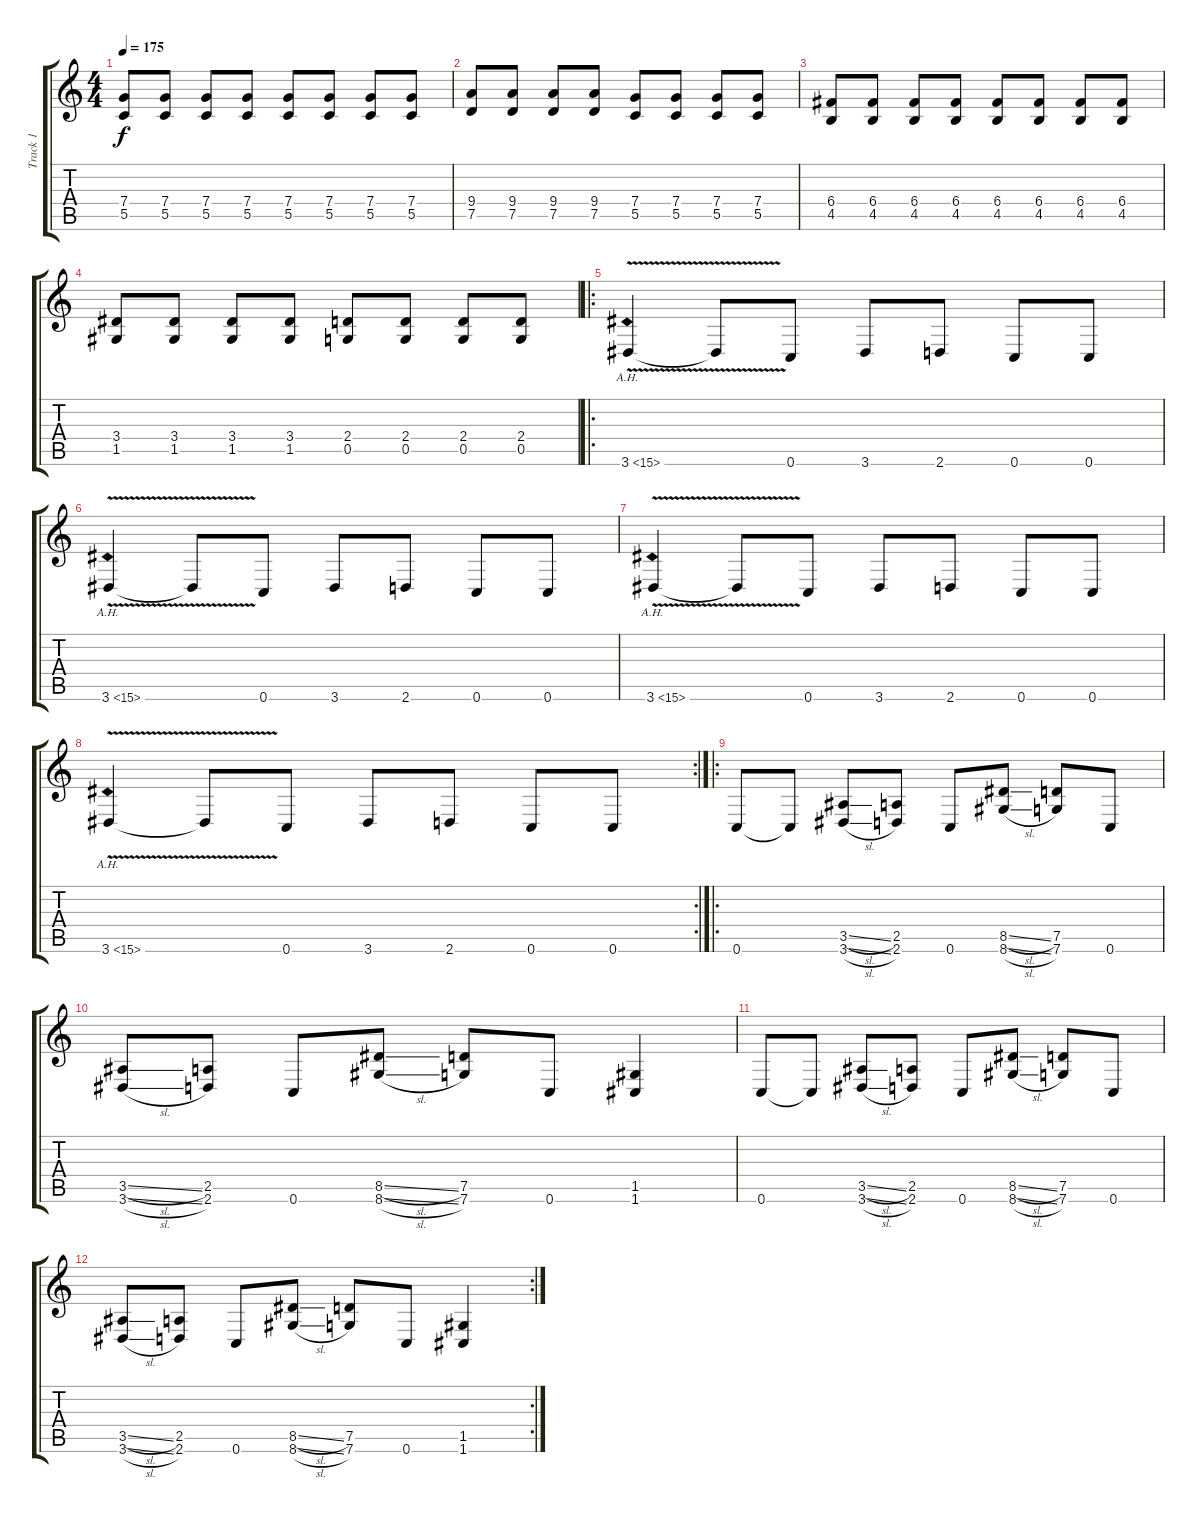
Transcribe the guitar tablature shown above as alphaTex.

\track ("Track 1" "Track 1") {instrument distortionguitar}
\staff {score tabs}
\tuning (D4 A3 F3 C3 G2 C2) {hide}
\ts (4 4)
\tempo 175
\clef g2
\ks c
(7.4 5.5).8{dy f} (7.4 5.5).8 (7.4 5.5).8 (7.4 5.5).8 (7.4 5.5).8 (7.4 5.5).8 (7.4 5.5).8 (7.4 5.5).8 |
(9.4 7.5).8 (9.4 7.5).8 (9.4 7.5).8 (9.4 7.5).8 (7.4 5.5).8 (7.4 5.5).8 (7.4 5.5).8 (7.4 5.5).8 |
(6.4 4.5).8 (6.4 4.5).8 (6.4 4.5).8 (6.4 4.5).8 (6.4 4.5).8 (6.4 4.5).8 (6.4 4.5).8 (6.4 4.5).8 |
(3.4 1.5).8 (3.4 1.5).8 (3.4 1.5).8 (3.4 1.5).8 (2.4 0.5).8 (2.4 0.5).8 (2.4 0.5).8 (2.4 0.5).8 |
\ro
3.6{ah 12 v}.4{instrument guitarharmonics} 3.6{t}.8 0.6.8{instrument distortionguitar} 3.6.8 2.6.8 0.6.8 0.6.8 |
3.6{ah 12 v}.4{instrument guitarharmonics} 3.6{t}.8 0.6.8{instrument distortionguitar} 3.6.8 2.6.8 0.6.8 0.6.8 |
3.6{ah 12 v}.4{instrument guitarharmonics} 3.6{t}.8 0.6.8{instrument distortionguitar} 3.6.8 2.6.8 0.6.8 0.6.8 |
\rc 2
3.6{ah 12 v}.4{instrument guitarharmonics} 3.6{t}.8 0.6.8{instrument distortionguitar} 3.6.8 2.6.8 0.6.8 0.6.8 |
\ro
0.6.8 0.6{t}.8 (3.5{sl} 3.6{sl}).8 (2.5 2.6).8 0.6.8 (8.5{sl} 8.6{sl}).8 (7.5 7.6).8 0.6.8 |
(3.5{sl} 3.6{sl}).8 (2.5 2.6).8 0.6.8 (8.5{sl} 8.6{sl}).8 (7.5 7.6).8 0.6.8 (1.5 1.6).4 |
0.6.8 0.6{t}.8 (3.5{sl} 3.6{sl}).8 (2.5 2.6).8 0.6.8 (8.5{sl} 8.6{sl}).8 (7.5 7.6).8 0.6.8 |
\rc 2
(3.5{sl} 3.6{sl}).8 (2.5 2.6).8 0.6.8 (8.5{sl} 8.6{sl}).8 (7.5 7.6).8 0.6.8 (1.5 1.6).4
